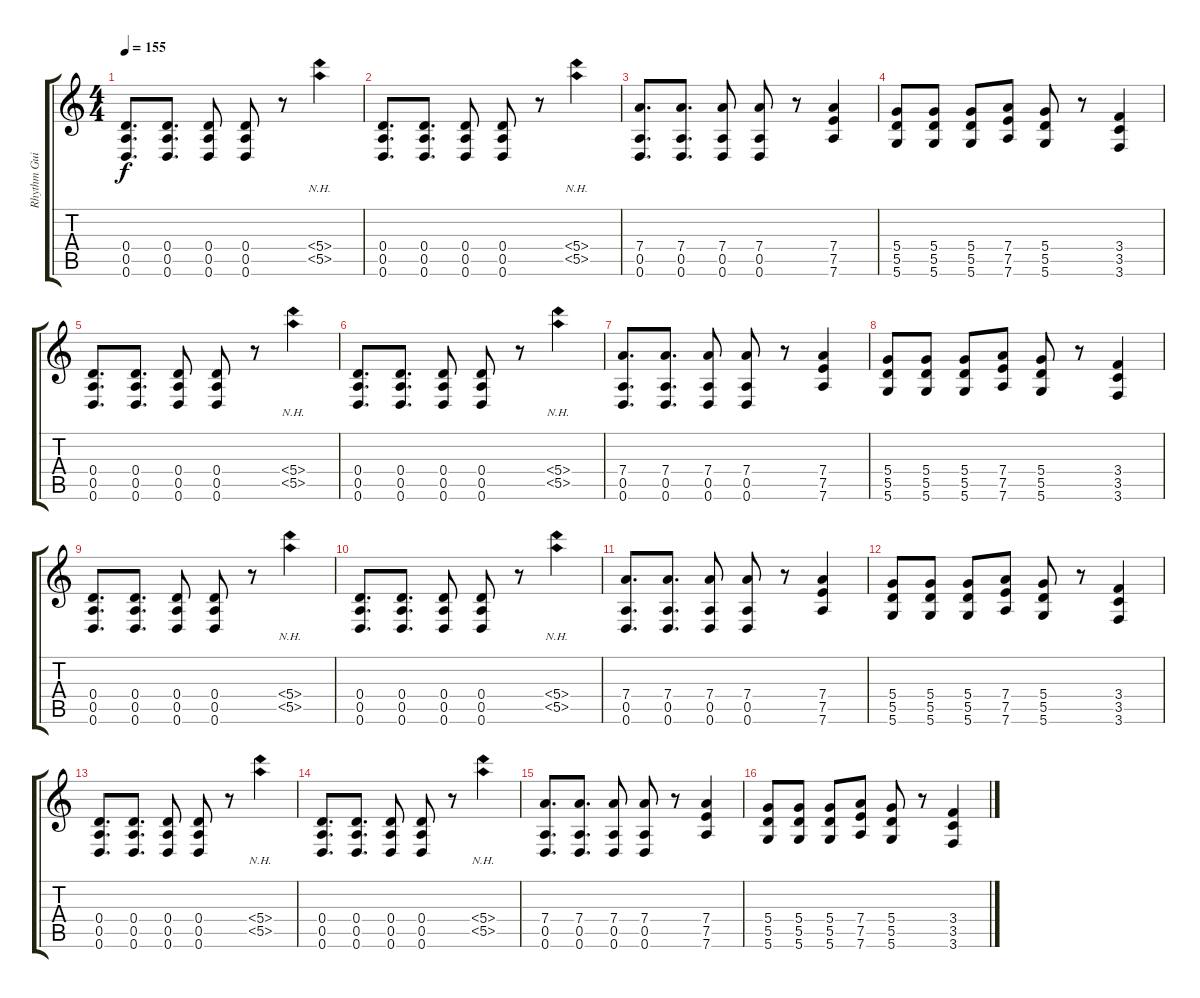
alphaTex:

\track ("Rhythm Guitar" "Rhythm Gui") {instrument distortionguitar}
\staff {score tabs}
\tuning (E4 B3 G3 D3 A2 D2) {hide}
\ts (4 4)
\tempo 155
\clef g2
\ks c
(0.4 0.5 0.6).8{d dy f} (0.4 0.5 0.6).8{d} (0.4 0.5 0.6).8 (0.4 0.5 0.6).8 r.8 (5.4{nh} 5.5{nh}).4 |
(0.4 0.5 0.6).8{d} (0.4 0.5 0.6).8{d} (0.4 0.5 0.6).8 (0.4 0.5 0.6).8 r.8 (5.4{nh} 5.5{nh}).4 |
(7.4 0.5 0.6).8{d} (7.4 0.5 0.6).8{d} (7.4 0.5 0.6).8 (7.4 0.5 0.6).8 r.8 (7.4 7.5 7.6).4 |
(5.4 5.5 5.6).8 (5.4 5.5 5.6).8 (5.4 5.5 5.6).8 (7.4 7.5 7.6).8 (5.4 5.5 5.6).8 r.8 (3.4 3.5 3.6).4 |
(0.4 0.5 0.6).8{d} (0.4 0.5 0.6).8{d} (0.4 0.5 0.6).8 (0.4 0.5 0.6).8 r.8 (5.4{nh} 5.5{nh}).4 |
(0.4 0.5 0.6).8{d} (0.4 0.5 0.6).8{d} (0.4 0.5 0.6).8 (0.4 0.5 0.6).8 r.8 (5.4{nh} 5.5{nh}).4 |
(7.4 0.5 0.6).8{d} (7.4 0.5 0.6).8{d} (7.4 0.5 0.6).8 (7.4 0.5 0.6).8 r.8 (7.4 7.5 7.6).4 |
(5.4 5.5 5.6).8 (5.4 5.5 5.6).8 (5.4 5.5 5.6).8 (7.4 7.5 7.6).8 (5.4 5.5 5.6).8 r.8 (3.4 3.5 3.6).4 |
(0.4 0.5 0.6).8{d} (0.4 0.5 0.6).8{d} (0.4 0.5 0.6).8 (0.4 0.5 0.6).8 r.8 (5.4{nh} 5.5{nh}).4 |
(0.4 0.5 0.6).8{d} (0.4 0.5 0.6).8{d} (0.4 0.5 0.6).8 (0.4 0.5 0.6).8 r.8 (5.4{nh} 5.5{nh}).4 |
(7.4 0.5 0.6).8{d} (7.4 0.5 0.6).8{d} (7.4 0.5 0.6).8 (7.4 0.5 0.6).8 r.8 (7.4 7.5 7.6).4 |
(5.4 5.5 5.6).8 (5.4 5.5 5.6).8 (5.4 5.5 5.6).8 (7.4 7.5 7.6).8 (5.4 5.5 5.6).8 r.8 (3.4 3.5 3.6).4 |
(0.4 0.5 0.6).8{d} (0.4 0.5 0.6).8{d} (0.4 0.5 0.6).8 (0.4 0.5 0.6).8 r.8 (5.4{nh} 5.5{nh}).4 |
(0.4 0.5 0.6).8{d} (0.4 0.5 0.6).8{d} (0.4 0.5 0.6).8 (0.4 0.5 0.6).8 r.8 (5.4{nh} 5.5{nh}).4 |
(7.4 0.5 0.6).8{d} (7.4 0.5 0.6).8{d} (7.4 0.5 0.6).8 (7.4 0.5 0.6).8 r.8 (7.4 7.5 7.6).4 |
(5.4 5.5 5.6).8 (5.4 5.5 5.6).8 (5.4 5.5 5.6).8 (7.4 7.5 7.6).8 (5.4 5.5 5.6).8 r.8 (3.4 3.5 3.6).4
